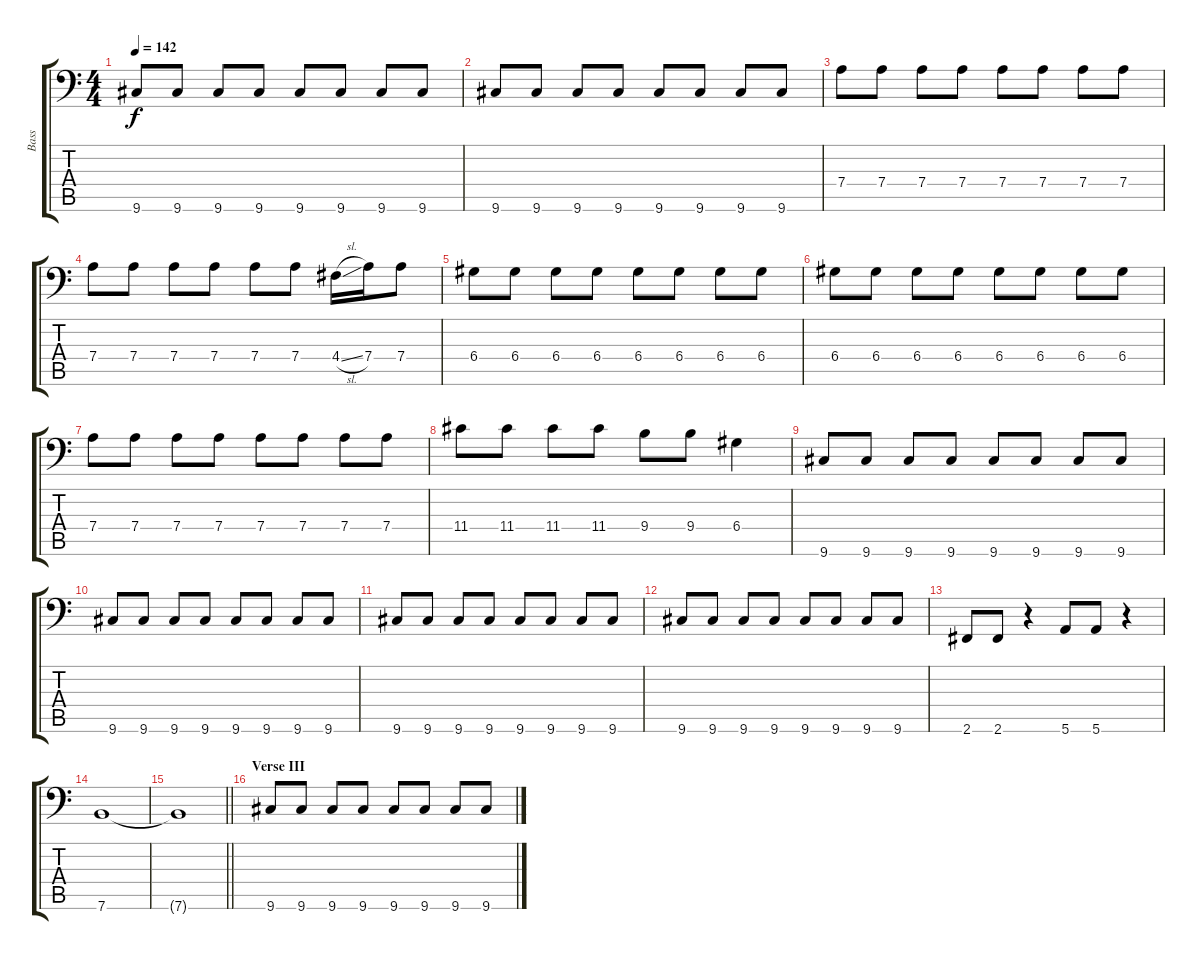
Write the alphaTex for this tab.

\track ("Bass" "Bass") {instrument electricbassfinger}
\staff {score tabs}
\tuning (E3 B2 G2 D2 A1 E1) {hide}
\ts (4 4)
\tempo 142
\clef f4
\ks c
9.6.8{dy f} 9.6.8 9.6.8 9.6.8 9.6.8 9.6.8 9.6.8 9.6.8 |
9.6.8 9.6.8 9.6.8 9.6.8 9.6.8 9.6.8 9.6.8 9.6.8 |
7.4.8 7.4.8 7.4.8 7.4.8 7.4.8 7.4.8 7.4.8 7.4.8 |
7.4.8 7.4.8 7.4.8 7.4.8 7.4.8 7.4.8 4.4{sl}.16 7.4.16 7.4.8 |
6.4.8 6.4.8 6.4.8 6.4.8 6.4.8 6.4.8 6.4.8 6.4.8 |
6.4.8 6.4.8 6.4.8 6.4.8 6.4.8 6.4.8 6.4.8 6.4.8 |
7.4.8 7.4.8 7.4.8 7.4.8 7.4.8 7.4.8 7.4.8 7.4.8 |
11.4.8 11.4.8 11.4.8 11.4.8 9.4.8 9.4.8 6.4.4 |
9.6.8 9.6.8 9.6.8 9.6.8 9.6.8 9.6.8 9.6.8 9.6.8 |
9.6.8 9.6.8 9.6.8 9.6.8 9.6.8 9.6.8 9.6.8 9.6.8 |
9.6.8 9.6.8 9.6.8 9.6.8 9.6.8 9.6.8 9.6.8 9.6.8 |
9.6.8 9.6.8 9.6.8 9.6.8 9.6.8 9.6.8 9.6.8 9.6.8 |
2.6.8 2.6.8 r.4 5.6.8 5.6.8 r.4 |
7.6.1 |
\barLineRight lightlight
7.6{t}.1 |
\section ("" "Verse III")
9.6.8 9.6.8 9.6.8 9.6.8 9.6.8 9.6.8 9.6.8 9.6.8
